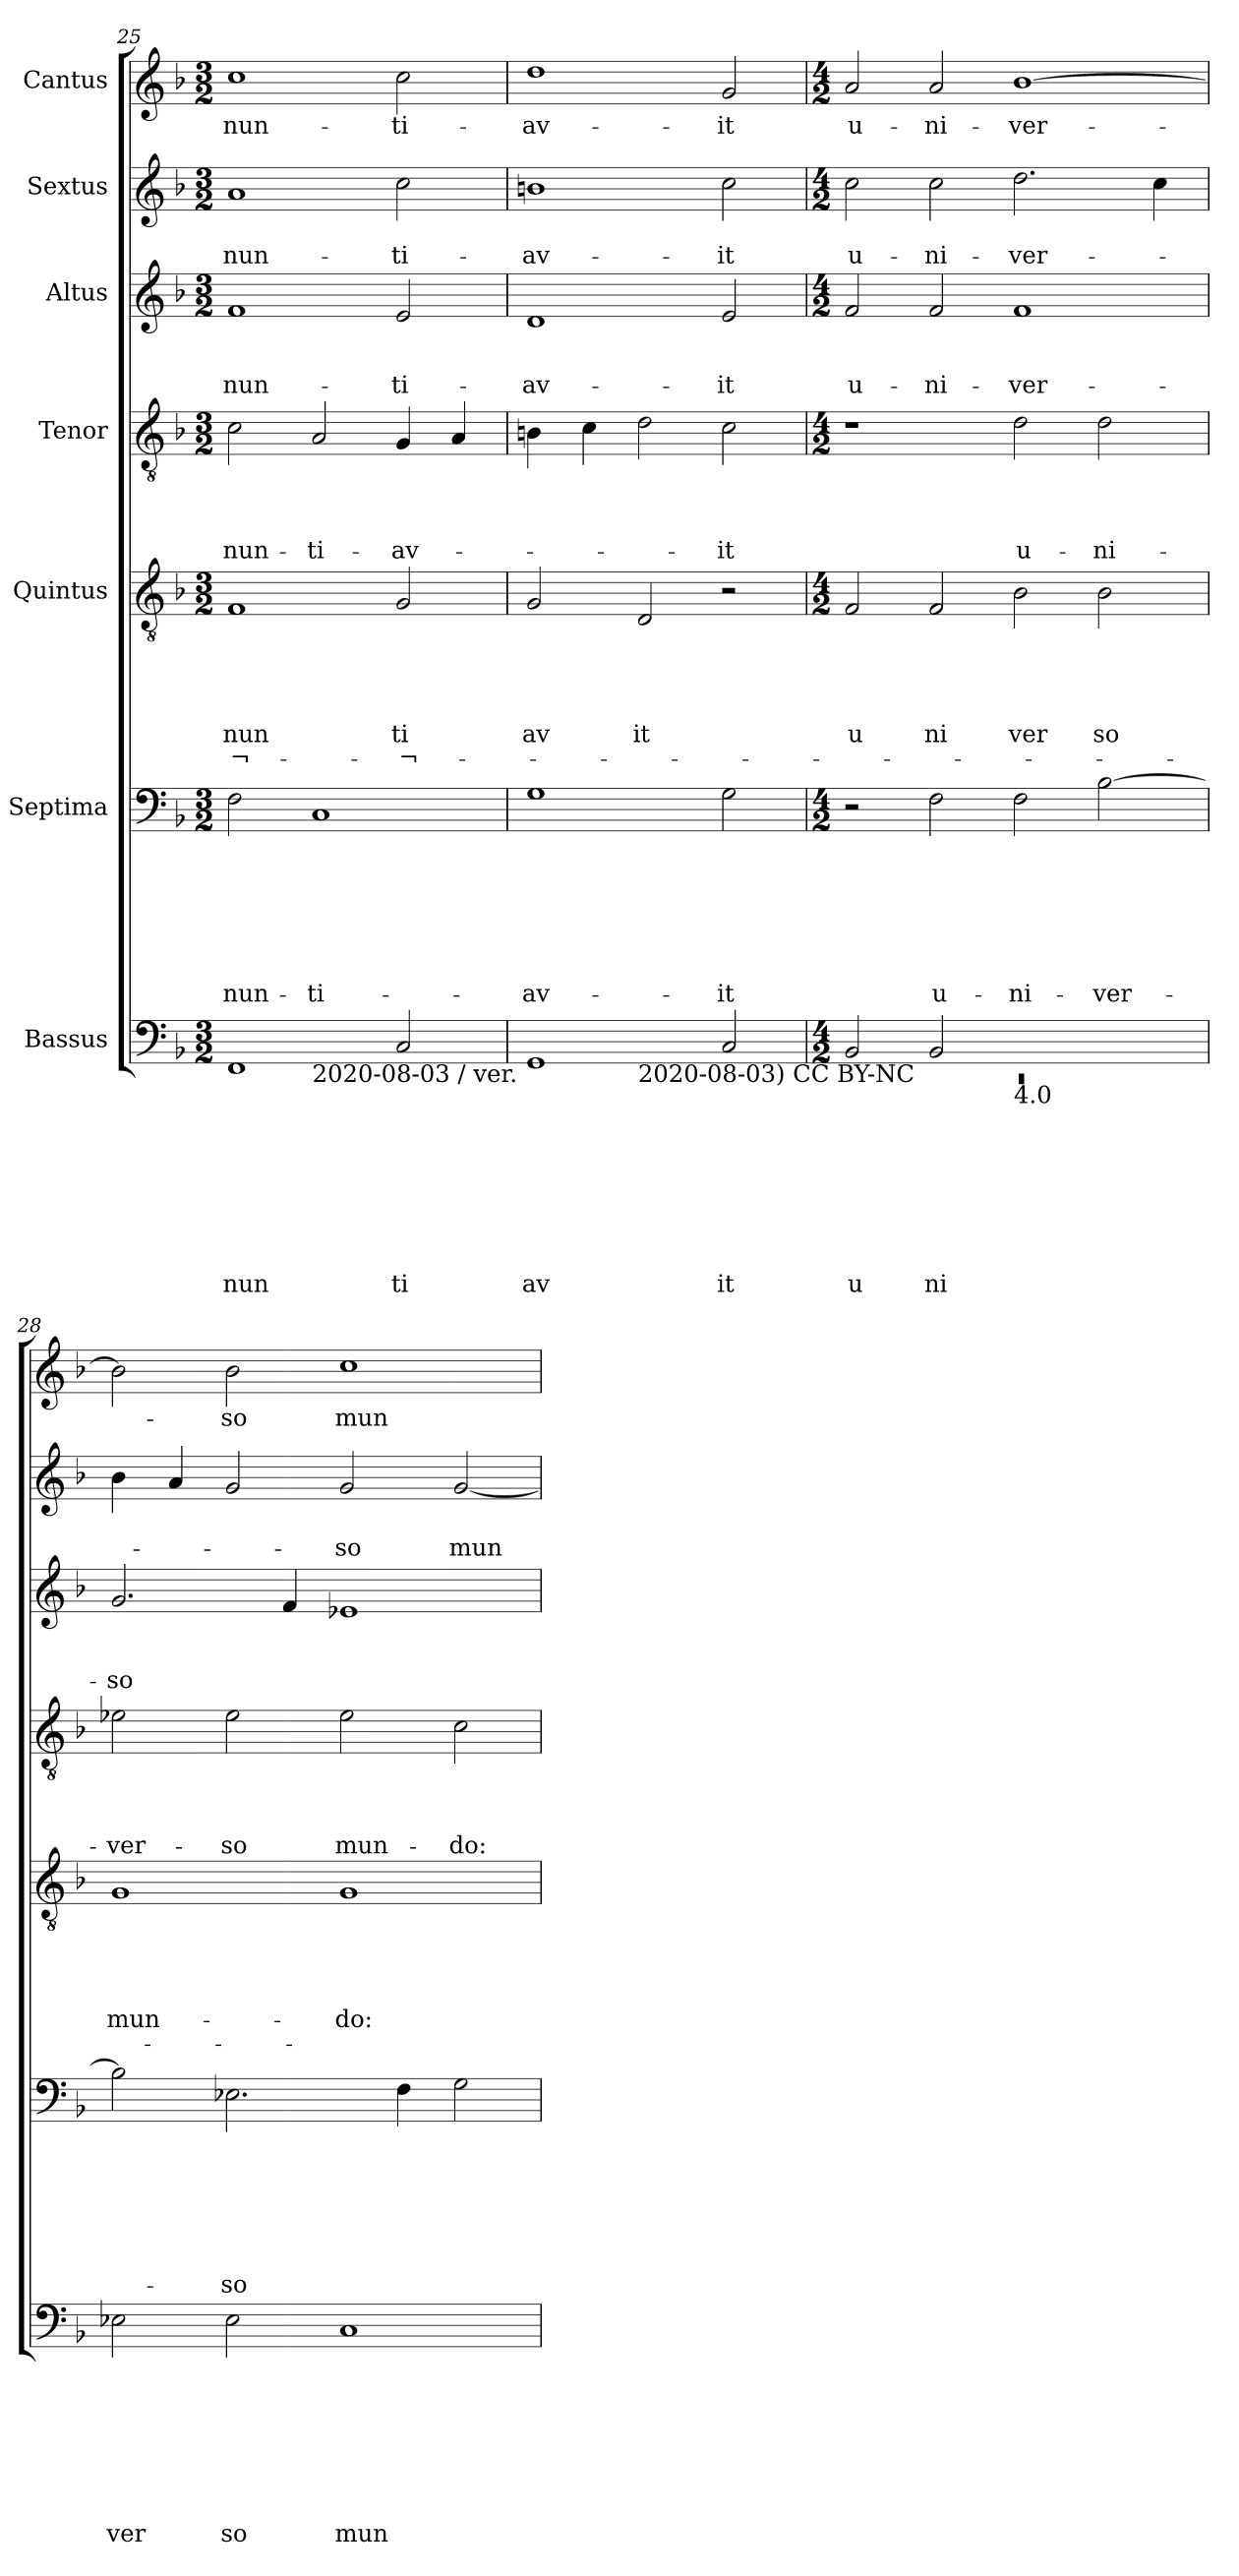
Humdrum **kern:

**kern	**text	**text	**text	**text	**text	**text	**text	**text	**kern	**text	**text	**text	**text	**text	**text	**text	**kern	**text	**text	**text	**text	**text	**text	**kern	**text	**text	**text	**text	**kern	**text	**text	**text	**kern	**text	**text	**kern	**text
*part7	*part7	*part7	*part7	*part7	*part7	*part7	*part7	*part7	*part6	*part6	*part6	*part6	*part6	*part6	*part6	*part6	*part5	*part5	*part5	*part5	*part5	*part5	*part5	*part4	*part4	*part4	*part4	*part4	*part3	*part3	*part3	*part3	*part2	*part2	*part2	*part1	*part1
*staff7	*staff7	*staff7	*staff7	*staff7	*staff7	*staff7	*staff7	*staff7	*staff6	*staff6	*staff6	*staff6	*staff6	*staff6	*staff6	*staff6	*staff5	*staff5	*staff5	*staff5	*staff5	*staff5	*staff5	*staff4	*staff4	*staff4	*staff4	*staff4	*staff3	*staff3	*staff3	*staff3	*staff2	*staff2	*staff2	*staff1	*staff1
*I"Bassus	*	*	*	*	*	*	*	*	*I"Septima	*	*	*	*	*	*	*	*I"Quintus	*	*	*	*	*	*	*I"Tenor	*	*	*	*	*I"Altus	*	*	*	*I"Sextus	*	*	*I"Cantus	*
*clefF4	*	*	*	*	*	*	*	*	*clefF4	*	*	*	*	*	*	*	*clefGv2	*	*	*	*	*	*	*clefGv2	*	*	*	*	*clefG2	*	*	*	*clefG2	*	*	*clefG2	*
*ITrd-3c-5	*	*	*	*	*	*	*	*	*ITrd-3c-5	*	*	*	*	*	*	*	*ITrd-3c-5	*	*	*	*	*	*	*ITrd-3c-5	*	*	*	*	*ITrd-3c-5	*	*	*	*	*	*	*ITrd-3c-5	*
*k[b-e-]	*	*	*	*	*	*	*	*	*k[b-e-]	*	*	*	*	*	*	*	*k[b-e-]	*	*	*	*	*	*	*k[b-e-]	*	*	*	*	*k[b-e-]	*	*	*	*k[b-]	*	*	*k[b-e-]	*
*B-:	*	*	*	*	*	*	*	*	*B-:	*	*	*	*	*	*	*	*B-:	*	*	*	*	*	*	*B-:	*	*	*	*	*B-:	*	*	*	*F:	*	*	*B-:	*
*M3/2	*	*	*	*	*	*	*	*	*M3/2	*	*	*	*	*	*	*	*M3/2	*	*	*	*	*	*	*M3/2	*	*	*	*	*M3/2	*	*	*	*M3/2	*	*	*M3/2	*
=25	=25	=25	=25	=25	=25	=25	=25	=25	=25	=25	=25	=25	=25	=25	=25	=25	=25	=25	=25	=25	=25	=25	=25	=25	=25	=25	=25	=25	=25	=25	=25	=25	=25	=25	=25	=25	=25
!LO:TX:b:t=(orig.	!	!	!	!	!	!	!	!	!	!	!	!	!	!	!	!	!	!	!	!	!	!	!	!	!	!	!	!	!	!	!	!	!	!	!	!	!
!	!	!	!	!	!	!	!	!LO:LY:b	!	!	!	!	!	!	!	!LO:LY:b	!	!	!	!	!	!LO:LY:b	!LO:LY:b	!	!	!	!	!LO:LY:b	!	!	!	!LO:LY:b	!	!	!LO:LY:b	!	!LO:LY:b
*^	*	*	*	*	*	*	*	*	*	*	*	*	*	*	*	*	*	*	*	*	*	*	*	*	*	*	*	*	*	*	*	*	*	*	*	*	*
1BB-	2ryy	.	.	.	.	.	.	.	nun	2B-\	.	.	.	.	.	.	-nun-	1B-	.	.	.	.	nun	-¬-	2f\	.	.	.	-nun-	1b-	.	.	-nun-	1a	.	-nun-	1ff	-nun-
!	!LO:TX:b:t=2020-08-03 / ver.	!	!	!	!	!	!	!	!	!	!	!	!	!	!	!	!	!	!	!	!	!	!	!	!	!	!	!	!	!	!	!	!	!	!	!	!	!
!	!	!	!	!	!	!	!	!	!	!	!	!	!	!	!	!	!LO:LY:b	!	!	!	!	!	!	!	!	!	!	!	!LO:LY:b	!	!	!	!	!	!	!	!	!
.	1ryy	.	.	.	.	.	.	.	.	1F	.	.	.	.	.	.	-ti-	.	.	.	.	.	.	.	2d/	.	.	.	-ti-	.	.	.	.	.	.	.	.	.
!	!	!	!	!	!	!	!	!	!LO:LY:b	!	!	!	!	!	!	!	!	!	!	!	!	!	!LO:LY:b	!LO:LY:b	!	!	!	!	!LO:LY:b	!	!	!	!LO:LY:b	!	!	!LO:LY:b	!	!LO:LY:b
2F/	.	.	.	.	.	.	.	.	ti	.	.	.	.	.	.	.	.	2c/	.	.	.	.	ti	-¬-	4c/	.	.	.	-av-	2a/	.	.	-ti-	2cc\	.	-ti-	2ff\	-ti-
.	.	.	.	.	.	.	.	.	.	.	.	.	.	.	.	.	.	.	.	.	.	.	.	.	4d/	.	.	.	.	.	.	.	.	.	.	.	.	.
=26	=26	=26	=26	=26	=26	=26	=26	=26	=26	=26	=26	=26	=26	=26	=26	=26	=26	=26	=26	=26	=26	=26	=26	=26	=26	=26	=26	=26	=26	=26	=26	=26	=26	=26	=26	=26	=26	=26
!	!	!	!	!	!	!	!	!	!LO:LY:b	!	!	!	!	!	!	!	!LO:LY:b	!	!	!	!	!	!LO:LY:b	!	!	!	!	!	!	!	!	!	!LO:LY:b	!	!	!LO:LY:b	!	!LO:LY:b
1C	2ryy	.	.	.	.	.	.	.	av	1c	.	.	.	.	.	.	-av-	2c/	.	.	.	.	av	.	4en\	.	.	.	.	1g	.	.	-av-	1bn	.	-av-	1gg	-av-
.	.	.	.	.	.	.	.	.	.	.	.	.	.	.	.	.	.	.	.	.	.	.	.	.	4f\	.	.	.	.	.	.	.	.	.	.	.	.	.
!	!LO:TX:b:t=2020-08-03) CC BY-NC	!	!	!	!	!	!	!	!	!	!	!	!	!	!	!	!	!	!	!	!	!	!	!	!	!	!	!	!	!	!	!	!	!	!	!	!	!
!	!	!	!	!	!	!	!	!	!	!	!	!	!	!	!	!	!	!	!	!	!	!	!LO:LY:b	!	!	!	!	!	!	!	!	!	!	!	!	!	!	!
.	1ryy	.	.	.	.	.	.	.	.	.	.	.	.	.	.	.	.	2G/	.	.	.	.	it	.	2g\	.	.	.	.	.	.	.	.	.	.	.	.	.
!	!	!	!	!	!	!	!	!	!LO:LY:b	!	!	!	!	!	!	!	!LO:LY:b	!	!	!	!	!	!	!	!	!	!	!	!LO:LY:b	!	!	!	!LO:LY:b	!	!	!LO:LY:b	!	!LO:LY:b
2F/	.	.	.	.	.	.	.	.	it	2c\	.	.	.	.	.	.	-it	2r	.	.	.	.	.	.	2f\	.	.	.	-it	2a/	.	.	-it	2cc\	.	-it	2cc/	-it
*v	*v	*	*	*	*	*	*	*	*	*	*	*	*	*	*	*	*	*	*	*	*	*	*	*	*	*	*	*	*	*	*	*	*	*	*	*	*	*
=27	=27	=27	=27	=27	=27	=27	=27	=27	=27	=27	=27	=27	=27	=27	=27	=27	=27	=27	=27	=27	=27	=27	=27	=27	=27	=27	=27	=27	=27	=27	=27	=27	=27	=27	=27	=27	=27
*M4/2	*	*	*	*	*	*	*	*	*M4/2	*	*	*	*	*	*	*	*M4/2	*	*	*	*	*	*	*M4/2	*	*	*	*	*M4/2	*	*	*	*M4/2	*	*	*M4/2	*
*^	*	*	*	*	*	*	*	*	*	*	*	*	*	*	*	*	*	*	*	*	*	*	*	*	*	*	*	*	*	*	*	*	*	*	*	*	*
!	!LO:N:vis=1	!	!	!	!	!	!	!	!LO:LY:b	!	!	!	!	!	!	!	!	!	!	!	!	!	!LO:LY:b	!	!	!	!	!	!	!	!	!	!LO:LY:b	!	!	!LO:LY:b	!	!LO:LY:b
*	*^	*	*	*	*	*	*	*	*	*	*	*	*	*	*	*	*	*	*	*	*	*	*	*	*	*	*	*	*	*	*	*	*	*	*	*	*	*
0ryy	0rEE	2E-/	.	.	.	.	.	.	.	u	2r	.	.	.	.	.	.	.	2B-/	.	.	.	.	u	.	1r	.	.	.	.	2b-/	.	.	u-	2cc\	.	u-	2dd/	u-
!	!	!	!	!	!	!	!	!	!	!LO:LY:b	!	!	!	!	!	!	!	!LO:LY:b	!	!	!	!	!	!LO:LY:b	!	!	!	!	!	!	!	!	!	!LO:LY:b	!	!	!LO:LY:b	!	!LO:LY:b
.	.	2E-/	.	.	.	.	.	.	.	ni	2B-\	.	.	.	.	.	.	u-	2B-/	.	.	.	.	ni	.	.	.	.	.	.	2b-/	.	.	-ni-	2cc\	.	-ni-	2dd/	-ni-
!	!	!LO:TX:b:t=4.0	!	!	!	!	!	!	!	!	!	!	!	!	!	!	!	!	!	!	!	!	!	!	!	!	!	!	!	!	!	!	!	!	!	!	!	!	!
!	!	!	!	!	!	!	!	!	!	!	!	!	!	!	!	!	!	!LO:LY:b	!	!	!	!	!	!LO:LY:b	!	!	!	!	!	!LO:LY:b	!	!	!	!LO:LY:b	!	!	!LO:LY:b	!	!LO:LY:b
.	.	1ryy	.	.	.	.	.	.	.	.	2B-\	.	.	.	.	.	.	-ni-	2e-\	.	.	.	.	ver	.	2g\	.	.	.	u-	1b-	.	.	-ver-	2.dd\	.	-ver-	[>1ee-	-ver-
!	!	!	!	!	!	!	!	!	!	!	!	!	!	!	!	!	!	!LO:LY:b	!	!	!	!	!	!LO:LY:b	!	!	!	!	!	!LO:LY:b	!	!	!	!	!	!	!	!	!
.	.	.	.	.	.	.	.	.	.	.	[>2e-\	.	.	.	.	.	.	-ver-	2e-\	.	.	.	.	so	.	2g\	.	.	.	-ni-	.	.	.	.	.	.	.	.	.
.	.	.	.	.	.	.	.	.	.	.	.	.	.	.	.	.	.	.	.	.	.	.	.	.	.	.	.	.	.	.	.	.	.	.	4cc\	.	.	.	.
*v	*v	*v	*	*	*	*	*	*	*	*	*	*	*	*	*	*	*	*	*	*	*	*	*	*	*	*	*	*	*	*	*	*	*	*	*	*	*	*	*
!!LO:PB:g=z
=28	=28	=28	=28	=28	=28	=28	=28	=28	=28	=28	=28	=28	=28	=28	=28	=28	=28	=28	=28	=28	=28	=28	=28	=28	=28	=28	=28	=28	=28	=28	=28	=28	=28	=28	=28	=28	=28
!	!	!	!	!	!	!	!	!LO:LY:b	!	!	!	!	!	!	!	!	!	!	!	!	!	!LO:LY:b	!	!	!	!	!	!LO:LY:b	!	!	!	!LO:LY:b	!	!	!	!	!
2A-X\	.	.	.	.	.	.	.	ver	2e-\]	.	.	.	.	.	.	.	1c	.	.	.	.	mun-	.	2a-X\	.	.	.	-ver-	2.cc/	.	.	-so	4b-\	.	.	2ee-\]	.
.	.	.	.	.	.	.	.	.	.	.	.	.	.	.	.	.	.	.	.	.	.	.	.	.	.	.	.	.	.	.	.	.	4a/	.	.	.	.
!	!	!	!	!	!	!	!	!LO:LY:b	!	!	!	!	!	!	!	!LO:LY:b	!	!	!	!	!	!	!	!	!	!	!	!LO:LY:b	!	!	!	!	!	!	!	!	!LO:LY:b
2A-\	.	.	.	.	.	.	.	so	2.A-X\	.	.	.	.	.	.	-so	.	.	.	.	.	.	.	2a-\	.	.	.	-so	.	.	.	.	2g/	.	.	2ee-\	-so
.	.	.	.	.	.	.	.	.	.	.	.	.	.	.	.	.	.	.	.	.	.	.	.	.	.	.	.	.	4b-/	.	.	.	.	.	.	.	.
!	!	!	!	!	!	!	!	!LO:LY:b	!	!	!	!	!	!	!	!	!	!	!	!	!	!LO:LY:b	!	!	!	!	!	!LO:LY:b	!	!	!	!	!	!	!LO:LY:b	!	!LO:LY:b
1F	.	.	.	.	.	.	.	mun	.	.	.	.	.	.	.	.	1c	.	.	.	.	-do:	.	2a-\	.	.	.	mun-	1a-X	.	.	.	2g/	.	-so	1ff	mun-
.	.	.	.	.	.	.	.	.	4B-\	.	.	.	.	.	.	.	.	.	.	.	.	.	.	.	.	.	.	.	.	.	.	.	.	.	.	.	.
!	!	!	!	!	!	!	!	!	!	!	!	!	!	!	!	!	!	!	!	!	!	!	!	!	!	!	!	!LO:LY:b	!	!	!	!	!	!	!LO:LY:b	!	!
.	.	.	.	.	.	.	.	.	2c\	.	.	.	.	.	.	.	.	.	.	.	.	.	.	2f\	.	.	.	-do:	.	.	.	.	[<2g/	.	mun-	.	.
=	=	=	=	=	=	=	=	=	=	=	=	=	=	=	=	=	=	=	=	=	=	=	=	=	=	=	=	=	=	=	=	=	=	=	=	=	=
*-	*-	*-	*-	*-	*-	*-	*-	*-	*-	*-	*-	*-	*-	*-	*-	*-	*-	*-	*-	*-	*-	*-	*-	*-	*-	*-	*-	*-	*-	*-	*-	*-	*-	*-	*-	*-	*-
